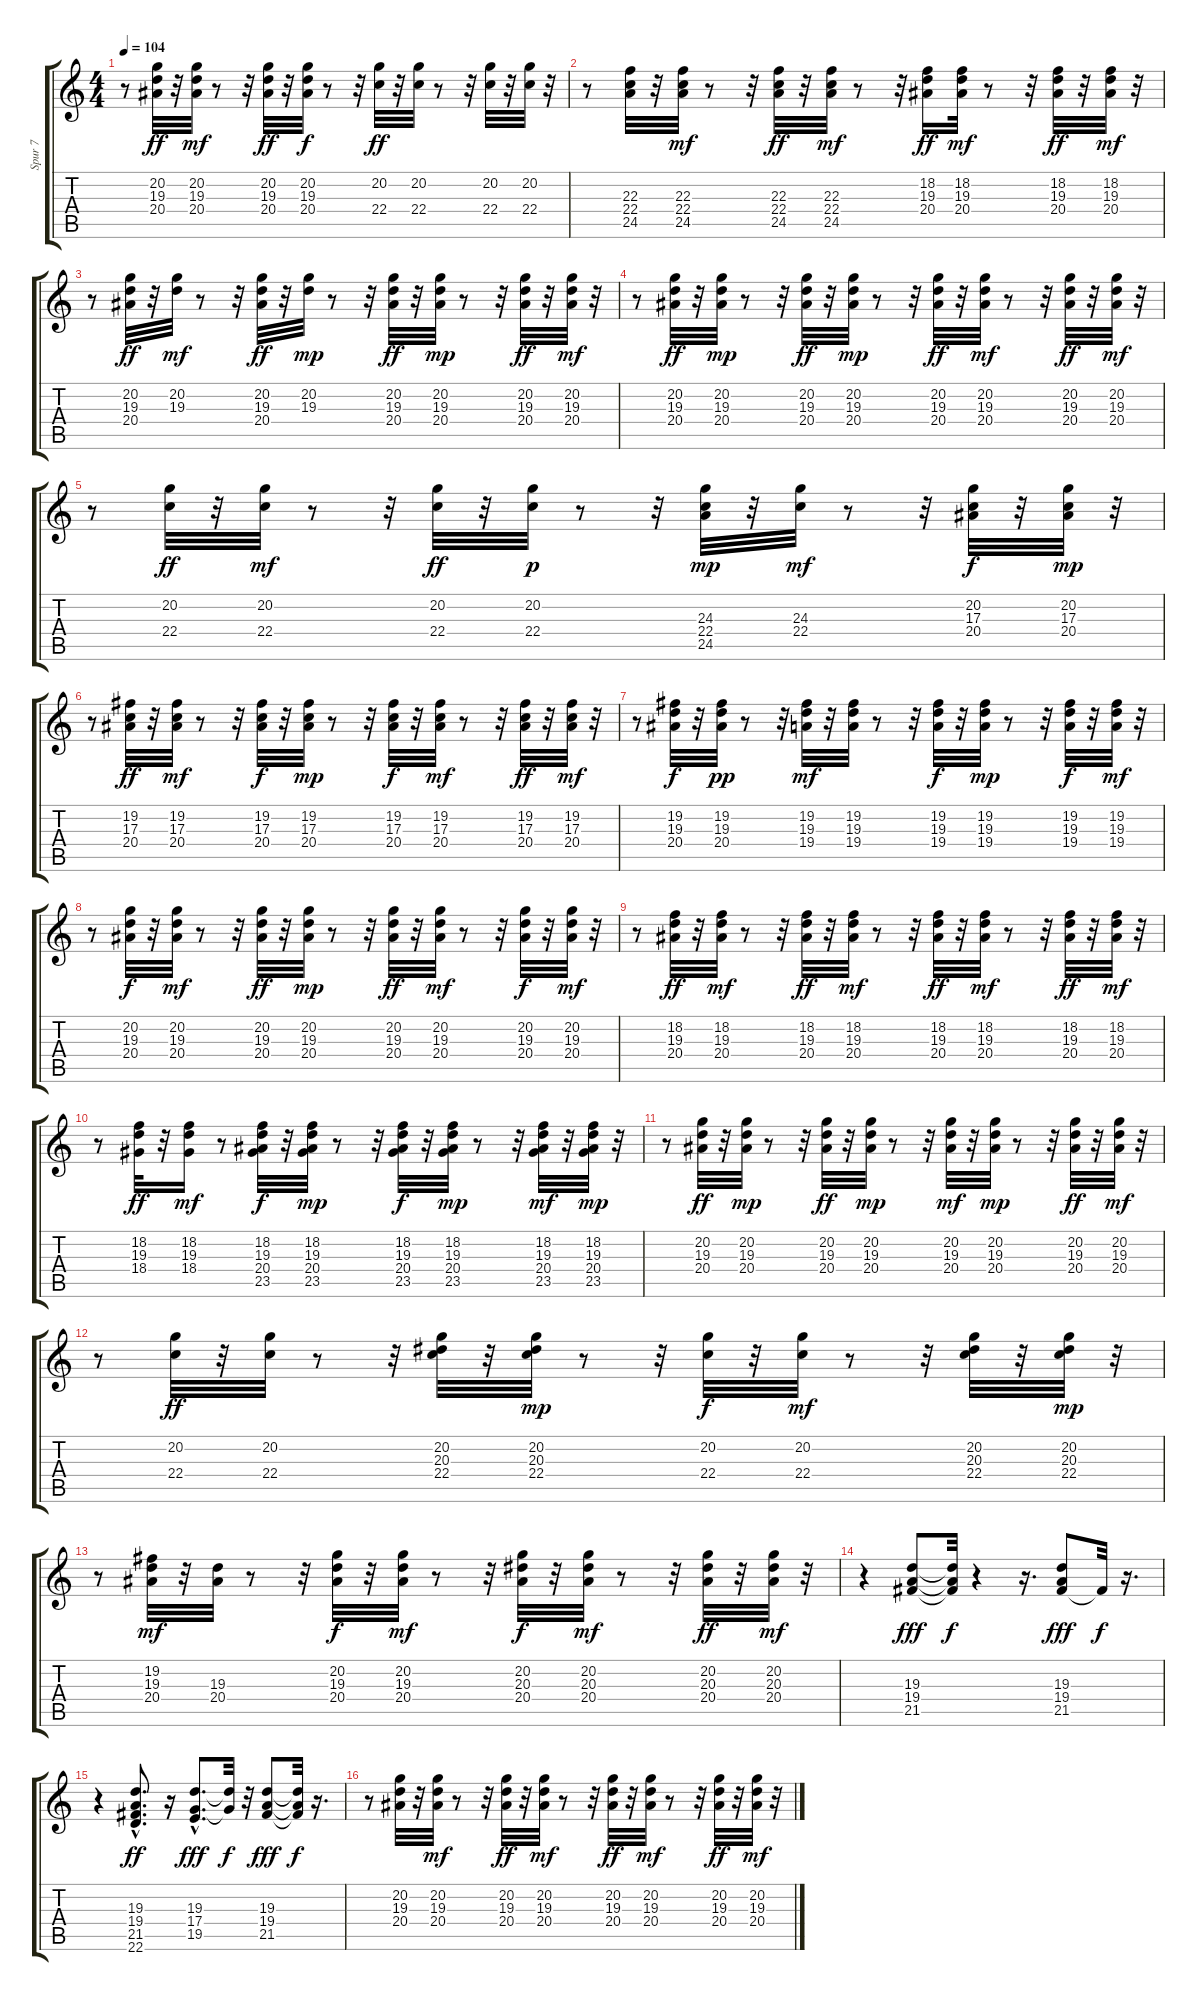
\track ("Spur 7" "Spur 7") {instrument acousticgrandpiano}
\staff {score tabs}
\tuning (E4 B3 G3 D3 A2 E2) {hide}
\ts (4 4)
\tempo 104
\clef g2
\ks c
r.8{dy mf} (20.2 19.3 20.4).32{dy ff} r.32 (20.2 19.3 20.4).32{dy mf} r.8 r.32 (20.2 19.3 20.4).32{dy ff} r.32 (20.2 19.3 20.4).32{dy f} r.8 r.32 (20.2 22.4).32{dy ff} r.32 (20.2 22.4).32 r.8 r.32 (20.2 22.4).32 r.32 (20.2 22.4).32 r.32 |
r.8 (22.3 22.4 24.5).32 r.32 (22.3 22.4 24.5).32{dy mf} r.8 r.32 (22.3 22.4 24.5).32{dy ff} r.32 (22.3 22.4 24.5).32{dy mf} r.8 r.32 (18.2 19.3 20.4).16{dy ff} (18.2 19.3 20.4).32{dy mf} r.8 r.32 (18.2 19.3 20.4).32{dy ff} r.32 (18.2 19.3 20.4).32{dy mf} r.32 |
r.8 (20.2 19.3 20.4).32{dy ff} r.32 (20.2 19.3).32{dy mf} r.8 r.32 (20.2 19.3 20.4).32{dy ff} r.32 (20.2 19.3).32{dy mp} r.8 r.32 (20.2 19.3 20.4).32{dy ff} r.32 (20.2 19.3 20.4).32{dy mp} r.8 r.32 (20.2 19.3 20.4).32{dy ff} r.32 (20.2 19.3 20.4).32{dy mf} r.32 |
r.8 (20.2 19.3 20.4).32{dy ff} r.32 (20.2 19.3 20.4).32{dy mp} r.8 r.32 (20.2 19.3 20.4).32{dy ff} r.32 (20.2 19.3 20.4).32{dy mp} r.8 r.32 (20.2 19.3 20.4).32{dy ff} r.32 (20.2 19.3 20.4).32{dy mf} r.8 r.32 (20.2 19.3 20.4).32{dy ff} r.32 (20.2 19.3 20.4).32{dy mf} r.32 |
r.8 (20.2 22.4).32{dy ff} r.32 (20.2 22.4).32{dy mf} r.8 r.32 (20.2 22.4).32{dy ff} r.32 (20.2 22.4).32{dy p} r.8 r.32 (24.3 22.4 24.5).32{dy mp} r.32 (24.3 22.4).32{dy mf} r.8 r.32 (20.2 17.3 20.4).32{dy f} r.32 (20.2 17.3 20.4).32{dy mp} r.32 |
r.8 (19.2 17.3 20.4).32{dy ff} r.32 (19.2 17.3 20.4).32{dy mf} r.8 r.32 (19.2 17.3 20.4).32{dy f} r.32 (19.2 17.3 20.4).32{dy mp} r.8 r.32 (19.2 17.3 20.4).32{dy f} r.32 (19.2 17.3 20.4).32{dy mf} r.8 r.32 (19.2 17.3 20.4).32{dy ff} r.32 (19.2 17.3 20.4).32{dy mf} r.32 |
r.8 (19.2 19.3 20.4).32{dy f} r.32 (19.2 19.3 20.4).32{dy pp} r.8 r.32 (19.2 19.3 19.4).32{dy mf} r.32 (19.2 19.3 19.4).32 r.8 r.32 (19.2 19.3 19.4).32{dy f} r.32 (19.2 19.3 19.4).32{dy mp} r.8 r.32 (19.2 19.3 19.4).32{dy f} r.32 (19.2 19.3 19.4).32{dy mf} r.32 |
r.8 (20.2 19.3 20.4).32{dy f} r.32 (20.2 19.3 20.4).32{dy mf} r.8 r.32 (20.2 19.3 20.4).32{dy ff} r.32 (20.2 19.3 20.4).32{dy mp} r.8 r.32 (20.2 19.3 20.4).32{dy ff} r.32 (20.2 19.3 20.4).32{dy mf} r.8 r.32 (20.2 19.3 20.4).32{dy f} r.32 (20.2 19.3 20.4).32{dy mf} r.32 |
r.8 (18.2 19.3 20.4).32{dy ff} r.32 (18.2 19.3 20.4).32{dy mf} r.8 r.32 (18.2 19.3 20.4).32{dy ff} r.32 (18.2 19.3 20.4).32{dy mf} r.8 r.32 (18.2 19.3 20.4).32{dy ff} r.32 (18.2 19.3 20.4).32{dy mf} r.8 r.32 (18.2 19.3 20.4).32{dy ff} r.32 (18.2 19.3 20.4).32{dy mf} r.32 |
r.8 (18.2 19.3 18.4).32{dy ff} r.32 (18.2 19.3 18.4).16{dy mf} r.8 (18.2 19.3 20.4 23.5).32{dy f} r.32 (18.2 19.3 20.4 23.5).32{dy mp} r.8 r.32 (18.2 19.3 20.4 23.5).32{dy f} r.32 (18.2 19.3 20.4 23.5).32{dy mp} r.8 r.32 (18.2 19.3 20.4 23.5).32{dy mf} r.32 (18.2 19.3 20.4 23.5).32{dy mp} r.32 |
r.8 (20.2 19.3 20.4).32{dy ff} r.32 (20.2 19.3 20.4).32{dy mp} r.8 r.32 (20.2 19.3 20.4).32{dy ff} r.32 (20.2 19.3 20.4).32{dy mp} r.8 r.32 (20.2 19.3 20.4).32{dy mf} r.32 (20.2 19.3 20.4).32{dy mp} r.8 r.32 (20.2 19.3 20.4).32{dy ff} r.32 (20.2 19.3 20.4).32{dy mf} r.32 |
r.8 (20.2 22.4).32{dy ff} r.32 (20.2 22.4).32 r.8 r.32 (20.2 20.3 22.4).32 r.32 (20.2 20.3 22.4).32{dy mp} r.8 r.32 (20.2 22.4).32{dy f} r.32 (20.2 22.4).32{dy mf} r.8 r.32 (20.2 20.3 22.4).32 r.32 (20.2 20.3 22.4).32{dy mp} r.32 |
r.8 (19.2 19.3 20.4).32{dy mf} r.32 (19.3 20.4).32 r.8 r.32 (20.2 19.3 20.4).32{dy f} r.32 (20.2 19.3 20.4).32{dy mf} r.8 r.32 (20.2 20.3 20.4).32{dy f} r.32 (20.2 20.3 20.4).32{dy mf} r.8 r.32 (20.2 20.3 20.4).32{dy ff} r.32 (20.2 20.3 20.4).32{dy mf} r.32 |
r.4 (19.3 19.4 21.5).8{dy fff} (19.3{t} 19.4{t} 21.5{t}).32{dy f} r.4 r.16{d} (19.3 19.4 21.5).8{dy fff} 21.5{t}.32{dy f} r.16{d} |
r.4 (19.3{hac} 19.4{hac} 21.5{hac} 22.6{hac}).8{d dy ff} r.16 (19.3{hac} 17.4{hac} 19.5{hac}).8{d dy fff} (19.3{t} 17.4{t}).32{dy f} r.32 (19.3 19.4 21.5).8{dy fff} (19.3{t} 19.4{t} 21.5{t}).32{dy f} r.16{d} |
r.8 (20.2 19.3 20.4).32 r.32 (20.2 19.3 20.4).32{dy mf} r.8 r.32 (20.2 19.3 20.4).32{dy ff} r.32 (20.2 19.3 20.4).32{dy mf} r.8 r.32 (20.2 19.3 20.4).32{dy ff} r.32 (20.2 19.3 20.4).32{dy mf} r.8 r.32 (20.2 19.3 20.4).32{dy ff} r.32 (20.2 19.3 20.4).32{dy mf} r.32
